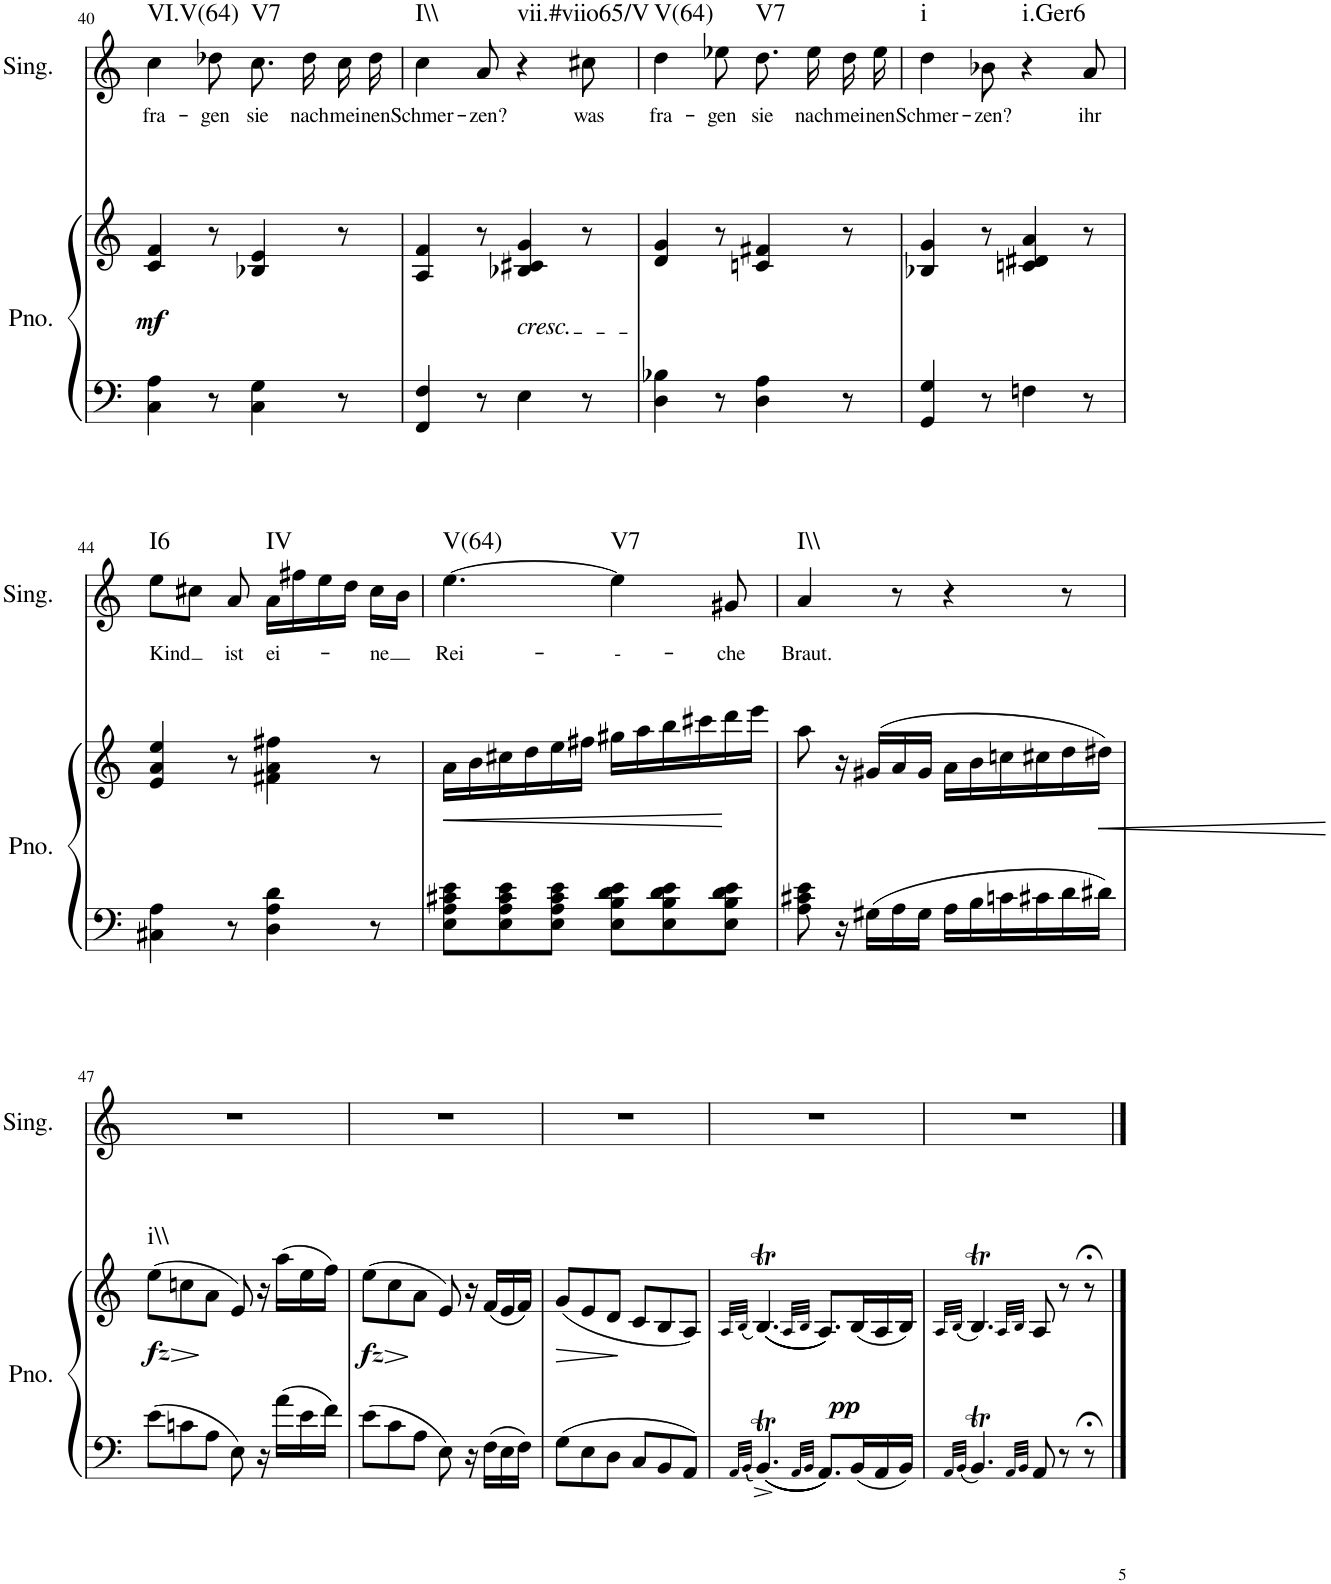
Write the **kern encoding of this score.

**kern	**kern	**dynam	**harte	**kern	**text	**harte
*part2	*part2	*part2	*part2	*part1	*part1	*part1
*staff3	*staff2	*staff2/3	*	*staff1	*staff1	*
*I"Pianoforte	*	*	*	*I"Singstimme	*	*
*I'Pno.	*	*	*	*I'Sing.	*	*
!!LO:PB:g=z
*clefF4	*clefG2	*	*	*clefG2	*	*
*k[]	*k[]	*	*	*k[]	*	*
*M6/8	*M6/8	*	*	*M6/8	*	*
=40	=40	=40	=40	=40	=40	=40
!	!	!LO:DY:b	!	!	!LO:LY:b	!LO:H:kt=VI.V(64)
4C\ 4A\	4c/ 4f/	mf	.	4cc\	fra-	N
!	!	!	!	!	!LO:LY:b	!
8r	8r	.	.	8dd-X\	-gen	.
!	!	!	!	!	!LO:LY:b	!LO:H:kt=V7
4C\ 4G\	4B-X/ 4e/	.	.	8.cc\	sie	N
!	!	!	!	!	!LO:LY:b	!
.	.	.	.	16dd-\	nach	.
!	!	!	!	!	!LO:LY:b	!
8r	8r	.	.	16cc\	mei-	.
!	!	!	!	!	!LO:LY:b	!
.	.	.	.	16dd-\	-nen	.
=41	=41	=41	=41	=41	=41	=41
!	!	!	!	!	!LO:LY:b	!LO:H:kt=I\\
4FF/ 4F/	4A/ 4f/	.	.	4cc\	Schmer-	N
!	!	!	!	!	!LO:LY:b	!
8r	8r	.	.	8a/	-zen?	.
!	!LO:TX:b:i:t=cresc.	!	!	!	!	!LO:H:kt=vii.#viio65/V
4E\	4B-X/ 4c#X/ 4g/	.	.	4r	.	N
!	!	!	!	!	!LO:LY:b	!
8r	8r	.	.	8cc#X\	was	.
=42	=42	=42	=42	=42	=42	=42
!	!	!	!	!	!LO:LY:b	!LO:H:kt=V(64)
4D\ 4B-X\	4d/ 4g/	.	.	4dd\	fra-	N
!	!	!	!	!	!LO:LY:b	!
8r	8r	.	.	8ee-X\	-gen	.
!	!	!	!	!	!LO:LY:b	!LO:H:kt=V7
4D\ 4A\	4cn/ 4f#X/	.	.	8.dd\	sie	N
!	!	!	!	!	!LO:LY:b	!
.	.	.	.	16ee-\	nach	.
!	!	!	!	!	!LO:LY:b	!
8r	8r	.	.	16dd\	mei-	.
!	!	!	!	!	!LO:LY:b	!
.	.	.	.	16ee-\	-nen	.
=43	=43	=43	=43	=43	=43	=43
!	!	!	!	!	!LO:LY:b	!LO:H:kt=i
4GG/ 4G/	4B-X/ 4g/	.	.	4dd\	Schmer-	N
!	!	!	!	!	!LO:LY:b	!
8r	8r	.	.	8b-X\	-zen?	.
!	!	!	!	!	!	!LO:H:kt=i.Ger6
4Fn\	4cn/ 4d#X/ 4a/	.	.	4r	.	N
!	!	!	!	!	!LO:LY:b	!
8r	8r	.	.	8a/	ihr	.
!!LO:LB:g=z
=44	=44	=44	=44	=44	=44	=44
!	!	!	!	!	!LO:LY:b	!LO:H:kt=I6
4C#X\ 4A\	4e/ 4a/ 4ee/	.	.	8ee\L	Kind	N
.	.	.	.	8cc#X\J	.	.
!	!	!	!	!	!LO:LY:b	!
8r	8r	.	.	8a/	ist	.
!	!	!	!	!	!LO:LY:b	!LO:H:kt=IV
4D\ 4A\ 4d\	4f#X\ 4a\ 4ff#X\	.	.	16a\LL	ei-	N
.	.	.	.	16ff#X\	.	.
.	.	.	.	16ee\	.	.
.	.	.	.	16dd\JJ	.	.
!	!	!	!	!	!LO:LY:b	!
8r	8r	.	.	16cc#\LL	-ne	.
.	.	.	.	16b\JJ	.	.
=45	=45	=45	=45	=45	=45	=45
!	!	!LO:HP:b	!	!	!LO:LY:b	!LO:H:kt=V(64)
8E\ 8A\ 8c#X\ 8e\L	16a\LL	<	.	[4.ee\	Rei-	N
.	16b\	.	.	.	.	.
8E\ 8A\ 8c#\ 8e\	16cc#X\	.	.	.	.	.
.	16dd\	.	.	.	.	.
8E\ 8A\ 8c#\ 8e\J	16ee\	.	.	.	.	.
.	16ff#X\JJ	.	.	.	.	.
!	!	!	!	!	!LO:LY:b	!LO:H:kt=V7
8E\ 8B\ 8d\ 8e\L	16gg#X\LL	.	.	4ee\]	---	N
.	16aa\	.	.	.	.	.
8E\ 8B\ 8d\ 8e\	16bb\	.	.	.	.	.
.	16ccc#X\	.	.	.	.	.
!	!	!	!	!	!LO:LY:b	!
8E\ 8B\ 8d\ 8e\J	16ddd\	.	.	8g#X/	-che	.
.	16eee\JJ	.	.	.	.	.
.	.	[	.	.	.	.
=46	=46	=46	=46	=46	=46	=46
!	!	!	!	!	!LO:LY:b	!LO:H:kt=I\\
8A\ 8c#X\ 8e\	8aa\	.	.	4a/	Braut.	N
16r	16r	.	.	.	.	.
16G#X\LL	(16g#X/LL	.	.	.	.	.
16A\	16a/	.	.	8r	.	.
16G#\JJ	16g#/JJ	.	.	.	.	.
16A\LL	16a\LL	.	.	4r	.	.
16B\	16b\	.	.	.	.	.
16cn\	16ccn\	.	.	.	.	.
16c#X\	16cc#X\	.	.	.	.	.
16d\	16dd\	.	.	8r	.	.
!	!	!LO:HP:b	!	!	!	!
16d#X\JJ	16dd#X\JJ)	<	.	.	.	.
.	.	[	.	.	.	.
!!LO:LB:g=z
=47	=47	=47	=47	=47	=47	=47
!	!	!LO:HP:b	!	!	!	!
!	!	!LO:DY:n=1:b	!LO:H:kt=i\\	!	!	!
8e\L	(8ee\L	> fz	N	2.r	.	.
8cn\	8ccn\	]	.	.	.	.
8A\J	8a\J	.	.	.	.	.
8E\	8e/)	.	.	.	.	.
16r	16r	.	.	.	.	.
16a\LL	(16aa\LL	.	.	.	.	.
16e\	16ee\	.	.	.	.	.
16f\JJ	16ff\JJ)	.	.	.	.	.
=48	=48	=48	=48	=48	=48	=48
!	!	!LO:HP:b	!	!	!	!
!	!	!LO:DY:n=1:b	!	!	!	!
8e\L	(8ee\L	> fz	.	2.r	.	.
8c\	8cc\	]	.	.	.	.
8A\J	8a\J	.	.	.	.	.
8E\	8e/)	.	.	.	.	.
16r	16r	.	.	.	.	.
16F\LL	(16f/LL	.	.	.	.	.
16E\	16e/	.	.	.	.	.
16F\JJ	16f/JJ)	.	.	.	.	.
=49	=49	=49	=49	=49	=49	=49
!	!	!LO:HP:b	!	!	!	!
8G\L	(8g/L	>	.	2.r	.	.
8E\	8e/	]	.	.	.	.
8D\J	8d/J	.	.	.	.	.
8C/L	8c/L	.	.	.	.	.
8BB/	8B/	.	.	.	.	.
8AA/J	8A/J)	.	.	.	.	.
=50	=50	=50	=50	=50	=50	=50
32qAA/LLL	32qA/LLL	.	.	.	.	.
32qBB/JJJ	(32qB/JJJ	.	.	.	.	.
4.BBt^/	(((((4.Bt/)	.	.	2.r	.	.
32qAA/LLL	32qA/LLL	.	.	.	.	.
32qBB/JJJ	32qB/JJJ	.	.	.	.	.
!	!	!LO:DY:a=2	!	!	!	!
8.AA/L	8.A/L)))))	pp	.	.	.	.
16BB/L	(16B/L	.	.	.	.	.
16AA/	16A/	.	.	.	.	.
16BB/JJ	16B/JJ)	.	.	.	.	.
=51	=51	=51	=51	=51	=51	=51
32qAA/LLL	32qA/LLL	.	.	.	.	.
32qBB/JJJ	(32qB/JJJ	.	.	.	.	.
4.BBt/	4.Bt/)	.	.	2.r	.	.
32qAA/LLL	32qA/LLL	.	.	.	.	.
32qBB/JJJ	32qB/JJJ	.	.	.	.	.
8AA/	8A/	.	.	.	.	.
8r	8r	.	.	.	.	.
8r;<	8r;<	.	.	.	.	.
==	==	==	==	==	==	==
*-	*-	*-	*-	*-	*-	*-
